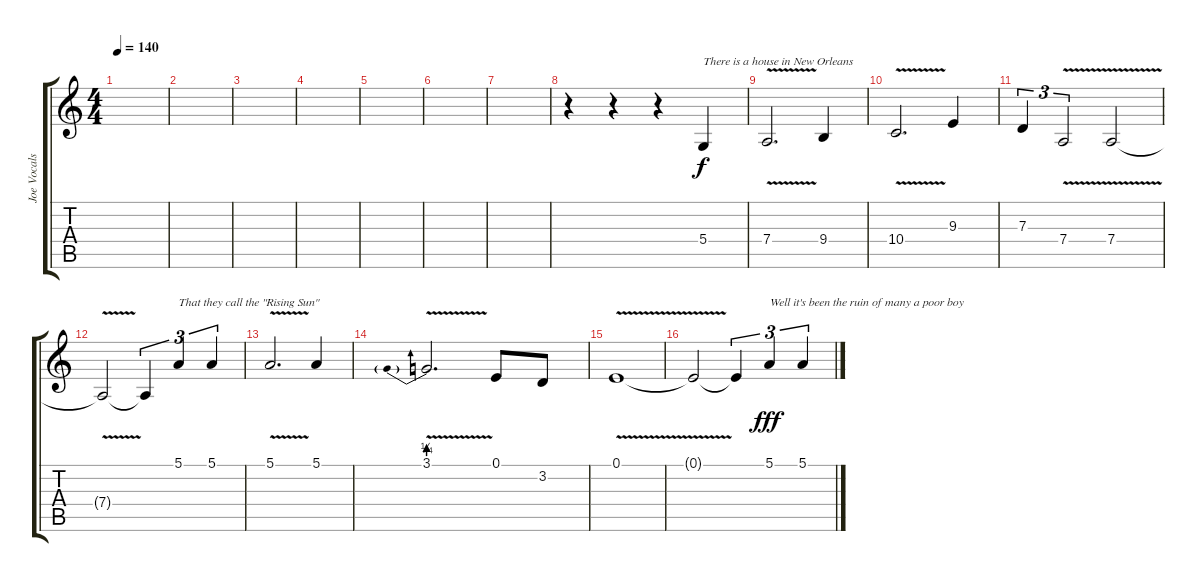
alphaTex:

\track ("Joe Vocals" "Joe Vocals") {instrument lead6voice}
\staff {score tabs}
\tuning (E4 B3 G3 D3 A2 E2) {hide}
\ts (4 4)
\tempo 140
\clef g2
\ks c
|
|
|
|
|
|
|
r.4 r.4 r.4 5.4.4{txt "There is a house in New Orleans"} |
7.4{v}.2{d} 9.4.4 |
10.4{v}.2{d} 9.3.4 |
7.3.4{tu (3 2)} 7.4{v}.2{tu (3 2)} 7.4{v}.2 |
7.4{t}.2 7.4{t}.4{tu (3 2)} 5.1.4{tu (3 2) txt "That they call the \"Rising Sun\""} 5.1.4{tu (3 2)} |
5.1{v}.2{d} 5.1.4 |
3.1{be (prebend 0 1 60 1) v}.2{d} 0.1.8 3.2.8 |
0.1{v}.1 |
0.1{t}.2{dy f} 0.1{t}.4{tu (3 2)} 5.1.4{tu (3 2) txt "Well it's been the ruin of many a poor boy" dy fff} 5.1.4{tu (3 2)}
